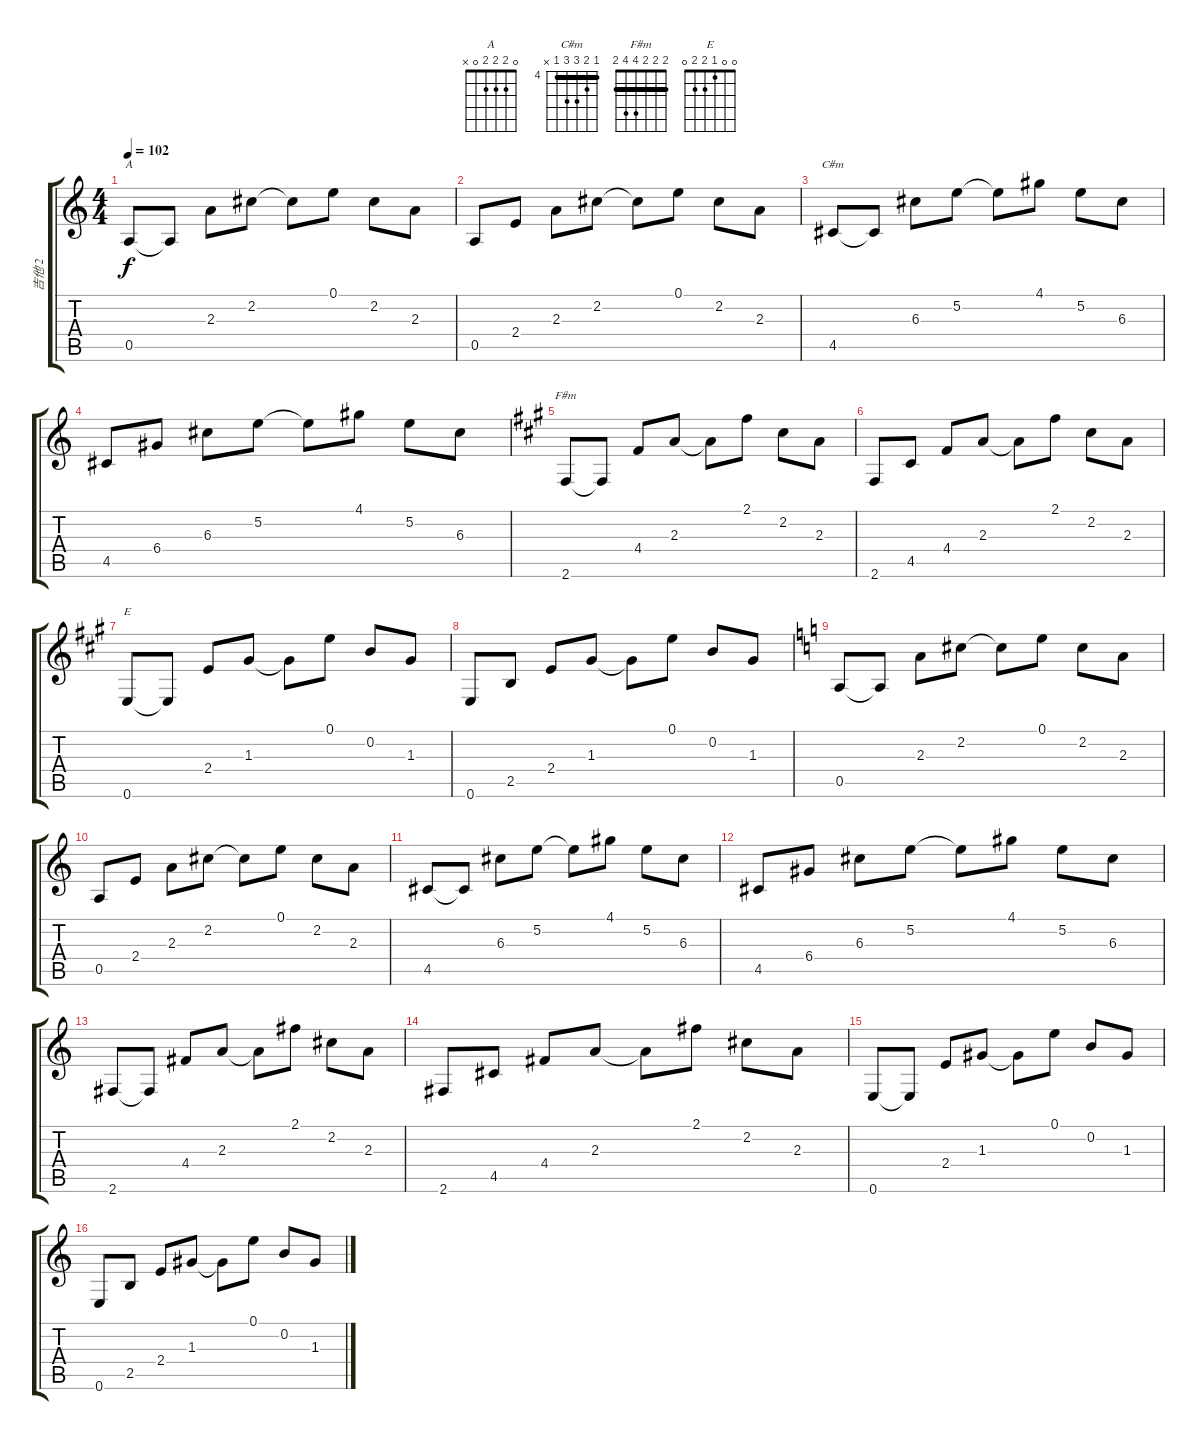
\track ("吉他 2" "吉他 2") {instrument acousticguitarsteel}
\staff {score tabs}
\tuning (E4 B3 G3 D3 A2 E2) {hide}
\chord ("A" 0 2 2 2 0 x)
\chord ("C#m" 4 5 6 6 4 x) {firstfret 4 barre 4}
\chord ("F#m" 2 2 2 4 4 2) {barre 2}
\chord ("E" 0 0 1 2 2 0)
\ts (4 4)
\tempo 102
\clef g2
\ks c
0.5.8{ch "A" dy f} 0.5{t}.8 2.3.8 2.2.8 2.2{t}.8 0.1.8 2.2.8 2.3.8 |
0.5.8 2.4.8 2.3.8 2.2.8 2.2{t}.8 0.1.8 2.2.8 2.3.8 |
4.5.8{ch "C#m"} 4.5{t}.8 6.3.8 5.2.8 5.2{t}.8 4.1.8 5.2.8 6.3.8 |
4.5.8 6.4.8 6.3.8 5.2.8 5.2{t}.8 4.1.8 5.2.8 6.3.8 |
\ks a
2.6.8{ch "F#m"} 2.6{t}.8 4.4.8 2.3.8 2.3{t}.8 2.1.8 2.2.8 2.3.8 |
2.6.8 4.5.8 4.4.8 2.3.8 2.3{t}.8 2.1.8 2.2.8 2.3.8 |
0.6.8{ch "E"} 0.6{t}.8 2.4.8 1.3.8 1.3{t}.8 0.1.8 0.2.8 1.3.8 |
0.6.8 2.5.8 2.4.8 1.3.8 1.3{t}.8 0.1.8 0.2.8 1.3.8 |
\ks c
0.5.8 0.5{t}.8 2.3.8 2.2.8 2.2{t}.8 0.1.8 2.2.8 2.3.8 |
0.5.8 2.4.8 2.3.8 2.2.8 2.2{t}.8 0.1.8 2.2.8 2.3.8 |
4.5.8 4.5{t}.8 6.3.8 5.2.8 5.2{t}.8 4.1.8 5.2.8 6.3.8 |
4.5.8 6.4.8 6.3.8 5.2.8 5.2{t}.8 4.1.8 5.2.8 6.3.8 |
2.6.8 2.6{t}.8 4.4.8 2.3.8 2.3{t}.8 2.1.8 2.2.8 2.3.8 |
2.6.8 4.5.8 4.4.8 2.3.8 2.3{t}.8 2.1.8 2.2.8 2.3.8 |
0.6.8 0.6{t}.8 2.4.8 1.3.8 1.3{t}.8 0.1.8 0.2.8 1.3.8 |
0.6.8 2.5.8 2.4.8 1.3.8 1.3{t}.8 0.1.8 0.2.8 1.3.8
